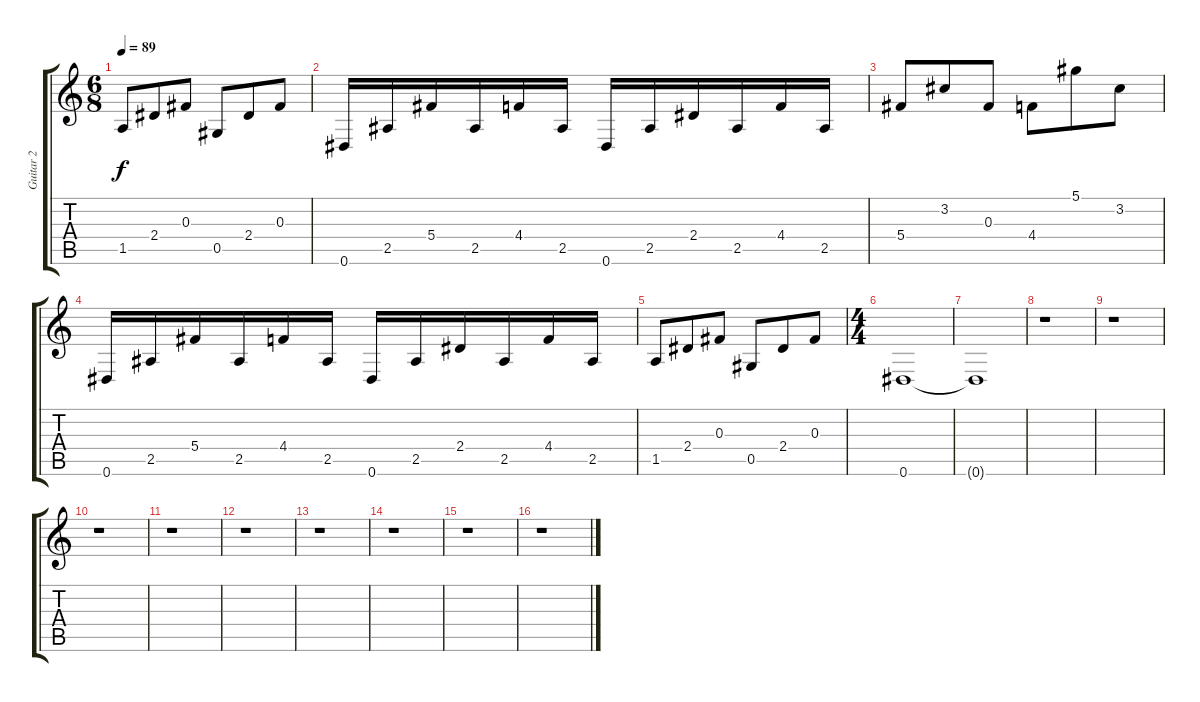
\track ("Guitar 2" "Guitar 2") {instrument distortionguitar}
\staff {score tabs}
\tuning (Eb4 Bb3 Gb3 Db3 Ab2 Eb2) {hide}
\ts (6 8)
\tempo 89
\clef g2
\ks c
1.5.8{dy f} 2.4.8 0.3.8 0.5.8 2.4.8 0.3.8 |
0.6.16 2.5.16 5.4.16 2.5.16 4.4.16 2.5.16 0.6.16 2.5.16 2.4.16 2.5.16 4.4.16 2.5.16 |
5.4.8 3.2.8 0.3.8 4.4.8 5.1.8 3.2.8 |
0.6.16 2.5.16 5.4.16 2.5.16 4.4.16 2.5.16 0.6.16 2.5.16 2.4.16 2.5.16 4.4.16 2.5.16 |
1.5.8 2.4.8 0.3.8 0.5.8 2.4.8 0.3.8 |
\ts (4 4)
0.6.1 |
0.6{t}.1 |
r.1 |
r.1 |
r.1 |
r.1 |
r.1 |
r.1 |
r.1 |
r.1 |
r.1
